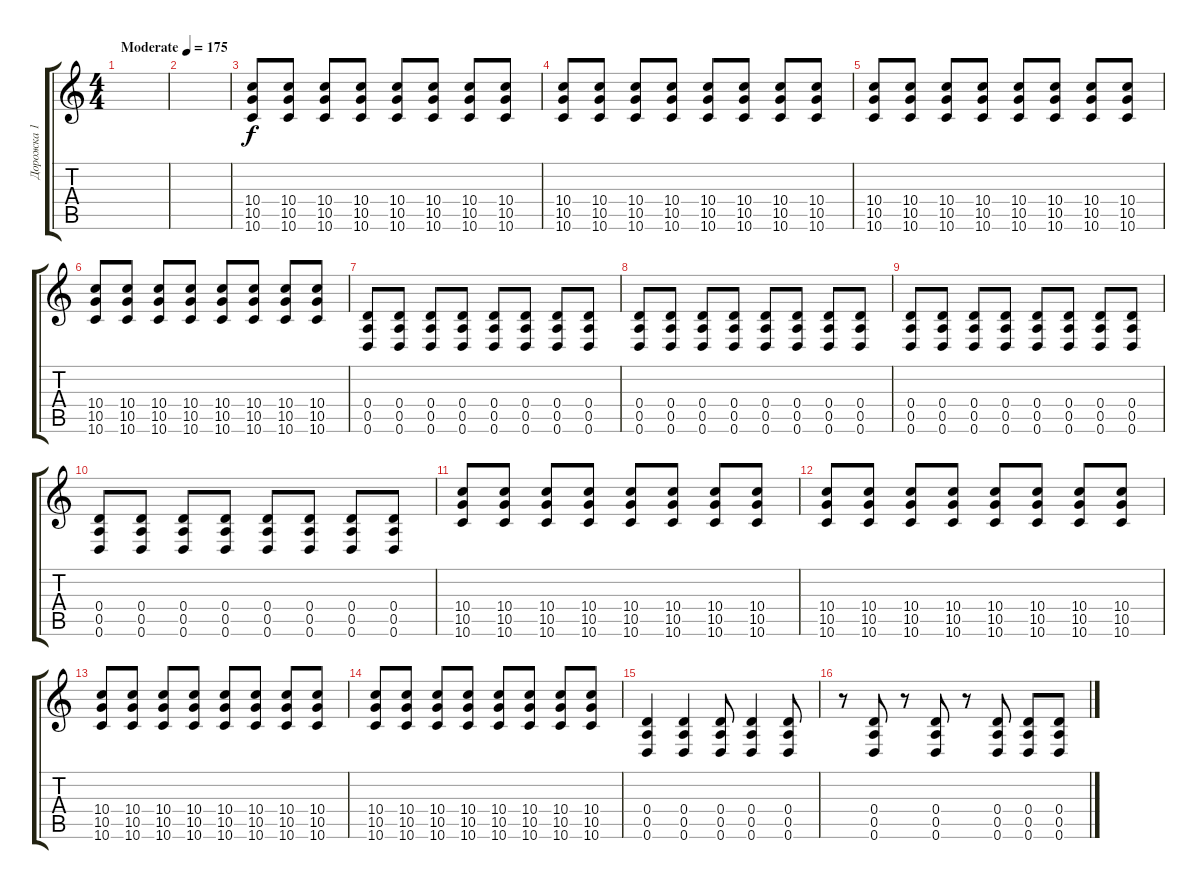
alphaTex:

\track ("Дорожка 1" "Дорожка 1") {instrument overdrivenguitar}
\staff {score tabs}
\tuning (E4 B3 G3 D3 A2 D2) {hide}
\ts (4 4)
\tempo (175 "Moderate")
\clef g2
\ks c
|
|
(10.4 10.5 10.6).8 (10.4 10.5 10.6).8 (10.4 10.5 10.6).8 (10.4 10.5 10.6).8 (10.4 10.5 10.6).8 (10.4 10.5 10.6).8 (10.4 10.5 10.6).8 (10.4 10.5 10.6).8 |
(10.4 10.5 10.6).8 (10.4 10.5 10.6).8 (10.4 10.5 10.6).8 (10.4 10.5 10.6).8 (10.4 10.5 10.6).8 (10.4 10.5 10.6).8 (10.4 10.5 10.6).8 (10.4 10.5 10.6).8 |
(10.4 10.5 10.6).8 (10.4 10.5 10.6).8 (10.4 10.5 10.6).8 (10.4 10.5 10.6).8 (10.4 10.5 10.6).8 (10.4 10.5 10.6).8 (10.4 10.5 10.6).8 (10.4 10.5 10.6).8 |
(10.4 10.5 10.6).8 (10.4 10.5 10.6).8 (10.4 10.5 10.6).8 (10.4 10.5 10.6).8 (10.4 10.5 10.6).8 (10.4 10.5 10.6).8 (10.4 10.5 10.6).8 (10.4 10.5 10.6).8 |
(0.4 0.5 0.6).8 (0.4 0.5 0.6).8 (0.4 0.5 0.6).8 (0.4 0.5 0.6).8 (0.4 0.5 0.6).8 (0.4 0.5 0.6).8 (0.4 0.5 0.6).8 (0.4 0.5 0.6).8 |
(0.4 0.5 0.6).8 (0.4 0.5 0.6).8 (0.4 0.5 0.6).8 (0.4 0.5 0.6).8 (0.4 0.5 0.6).8 (0.4 0.5 0.6).8 (0.4 0.5 0.6).8 (0.4 0.5 0.6).8 |
(0.4 0.5 0.6).8 (0.4 0.5 0.6).8 (0.4 0.5 0.6).8 (0.4 0.5 0.6).8 (0.4 0.5 0.6).8 (0.4 0.5 0.6).8 (0.4 0.5 0.6).8 (0.4 0.5 0.6).8 |
(0.4 0.5 0.6).8 (0.4 0.5 0.6).8 (0.4 0.5 0.6).8 (0.4 0.5 0.6).8 (0.4 0.5 0.6).8 (0.4 0.5 0.6).8 (0.4 0.5 0.6).8 (0.4 0.5 0.6).8 |
(10.4 10.5 10.6).8 (10.4 10.5 10.6).8 (10.4 10.5 10.6).8 (10.4 10.5 10.6).8 (10.4 10.5 10.6).8 (10.4 10.5 10.6).8 (10.4 10.5 10.6).8 (10.4 10.5 10.6).8 |
(10.4 10.5 10.6).8 (10.4 10.5 10.6).8 (10.4 10.5 10.6).8 (10.4 10.5 10.6).8 (10.4 10.5 10.6).8 (10.4 10.5 10.6).8 (10.4 10.5 10.6).8 (10.4 10.5 10.6).8 |
(10.4 10.5 10.6).8 (10.4 10.5 10.6).8 (10.4 10.5 10.6).8 (10.4 10.5 10.6).8 (10.4 10.5 10.6).8 (10.4 10.5 10.6).8 (10.4 10.5 10.6).8 (10.4 10.5 10.6).8 |
(10.4 10.5 10.6).8 (10.4 10.5 10.6).8 (10.4 10.5 10.6).8 (10.4 10.5 10.6).8 (10.4 10.5 10.6).8 (10.4 10.5 10.6).8 (10.4 10.5 10.6).8 (10.4 10.5 10.6).8 |
(0.4 0.5 0.6).4 (0.4 0.5 0.6).4 (0.4 0.5 0.6).8 (0.4 0.5 0.6).4 (0.4 0.5 0.6).8 |
r.8 (0.4 0.5 0.6).8 r.8 (0.4 0.5 0.6).8 r.8 (0.4 0.5 0.6).8 (0.4 0.5 0.6).8 (0.4 0.5 0.6).8
